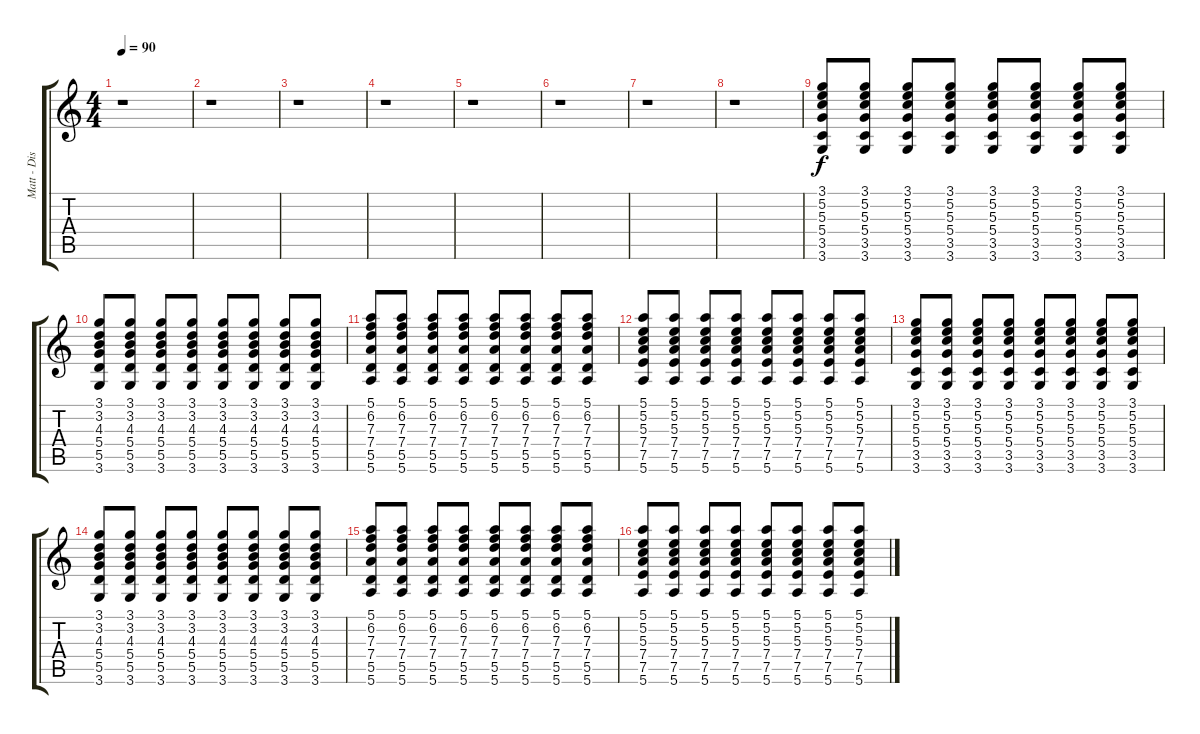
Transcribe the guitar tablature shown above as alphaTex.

\track ("Matt - Distortion" "Matt - Dis") {instrument distortionguitar}
\staff {score tabs}
\tuning (E4 B3 G3 D3 A2 E2) {hide}
\ts (4 4)
\tempo 90
\clef g2
\ks c
r.1{dy f} |
r.1 |
r.1 |
r.1 |
r.1 |
r.1 |
r.1 |
r.1 |
(3.1 5.2 5.3 5.4 3.5 3.6).8 (3.1 5.2 5.3 5.4 3.5 3.6).8 (3.1 5.2 5.3 5.4 3.5 3.6).8 (3.1 5.2 5.3 5.4 3.5 3.6).8 (3.1 5.2 5.3 5.4 3.5 3.6).8 (3.1 5.2 5.3 5.4 3.5 3.6).8 (3.1 5.2 5.3 5.4 3.5 3.6).8 (3.1 5.2 5.3 5.4 3.5 3.6).8 |
(3.1 3.2 4.3 5.4 5.5 3.6).8 (3.1 3.2 4.3 5.4 5.5 3.6).8 (3.1 3.2 4.3 5.4 5.5 3.6).8 (3.1 3.2 4.3 5.4 5.5 3.6).8 (3.1 3.2 4.3 5.4 5.5 3.6).8 (3.1 3.2 4.3 5.4 5.5 3.6).8 (3.1 3.2 4.3 5.4 5.5 3.6).8 (3.1 3.2 4.3 5.4 5.5 3.6).8 |
(5.1 6.2 7.3 7.4 5.5 5.6).8 (5.1 6.2 7.3 7.4 5.5 5.6).8 (5.1 6.2 7.3 7.4 5.5 5.6).8 (5.1 6.2 7.3 7.4 5.5 5.6).8 (5.1 6.2 7.3 7.4 5.5 5.6).8 (5.1 6.2 7.3 7.4 5.5 5.6).8 (5.1 6.2 7.3 7.4 5.5 5.6).8 (5.1 6.2 7.3 7.4 5.5 5.6).8 |
(5.1 5.2 5.3 7.4 7.5 5.6).8 (5.1 5.2 5.3 7.4 7.5 5.6).8 (5.1 5.2 5.3 7.4 7.5 5.6).8 (5.1 5.2 5.3 7.4 7.5 5.6).8 (5.1 5.2 5.3 7.4 7.5 5.6).8 (5.1 5.2 5.3 7.4 7.5 5.6).8 (5.1 5.2 5.3 7.4 7.5 5.6).8 (5.1 5.2 5.3 7.4 7.5 5.6).8 |
(3.1 5.2 5.3 5.4 3.5 3.6).8 (3.1 5.2 5.3 5.4 3.5 3.6).8 (3.1 5.2 5.3 5.4 3.5 3.6).8 (3.1 5.2 5.3 5.4 3.5 3.6).8 (3.1 5.2 5.3 5.4 3.5 3.6).8 (3.1 5.2 5.3 5.4 3.5 3.6).8 (3.1 5.2 5.3 5.4 3.5 3.6).8 (3.1 5.2 5.3 5.4 3.5 3.6).8 |
(3.1 3.2 4.3 5.4 5.5 3.6).8 (3.1 3.2 4.3 5.4 5.5 3.6).8 (3.1 3.2 4.3 5.4 5.5 3.6).8 (3.1 3.2 4.3 5.4 5.5 3.6).8 (3.1 3.2 4.3 5.4 5.5 3.6).8 (3.1 3.2 4.3 5.4 5.5 3.6).8 (3.1 3.2 4.3 5.4 5.5 3.6).8 (3.1 3.2 4.3 5.4 5.5 3.6).8 |
(5.1 6.2 7.3 7.4 5.5 5.6).8 (5.1 6.2 7.3 7.4 5.5 5.6).8 (5.1 6.2 7.3 7.4 5.5 5.6).8 (5.1 6.2 7.3 7.4 5.5 5.6).8 (5.1 6.2 7.3 7.4 5.5 5.6).8 (5.1 6.2 7.3 7.4 5.5 5.6).8 (5.1 6.2 7.3 7.4 5.5 5.6).8 (5.1 6.2 7.3 7.4 5.5 5.6).8 |
(5.1 5.2 5.3 7.4 7.5 5.6).8 (5.1 5.2 5.3 7.4 7.5 5.6).8 (5.1 5.2 5.3 7.4 7.5 5.6).8 (5.1 5.2 5.3 7.4 7.5 5.6).8 (5.1 5.2 5.3 7.4 7.5 5.6).8 (5.1 5.2 5.3 7.4 7.5 5.6).8 (5.1 5.2 5.3 7.4 7.5 5.6).8 (5.1 5.2 5.3 7.4 7.5 5.6).8
